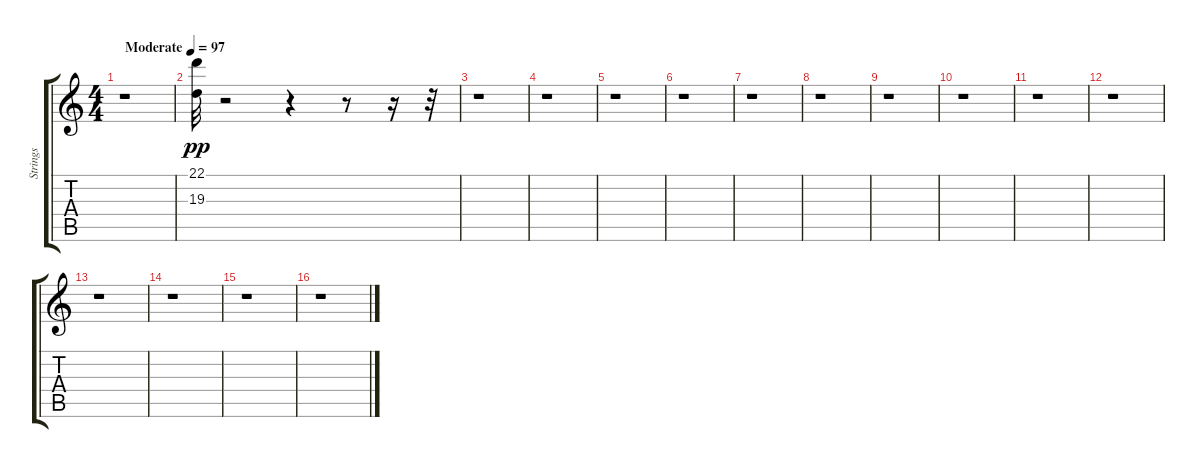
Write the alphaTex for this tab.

\track ("Strings" "Strings") {instrument synthstrings2}
\staff {score tabs}
\tuning (E4 B3 G3 D3 A2 E2) {hide}
\ts (4 4)
\tempo (97 "Moderate")
\clef g2
\ks c
r.1{dy pp instrument synthstrings2} |
(22.1 19.3).32 r.2 r.4 r.8 r.16 r.32 |
r.1 |
r.1 |
r.1 |
r.1 |
r.1 |
r.1 |
r.1 |
r.1 |
r.1 |
r.1 |
r.1 |
r.1 |
r.1 |
r.1
